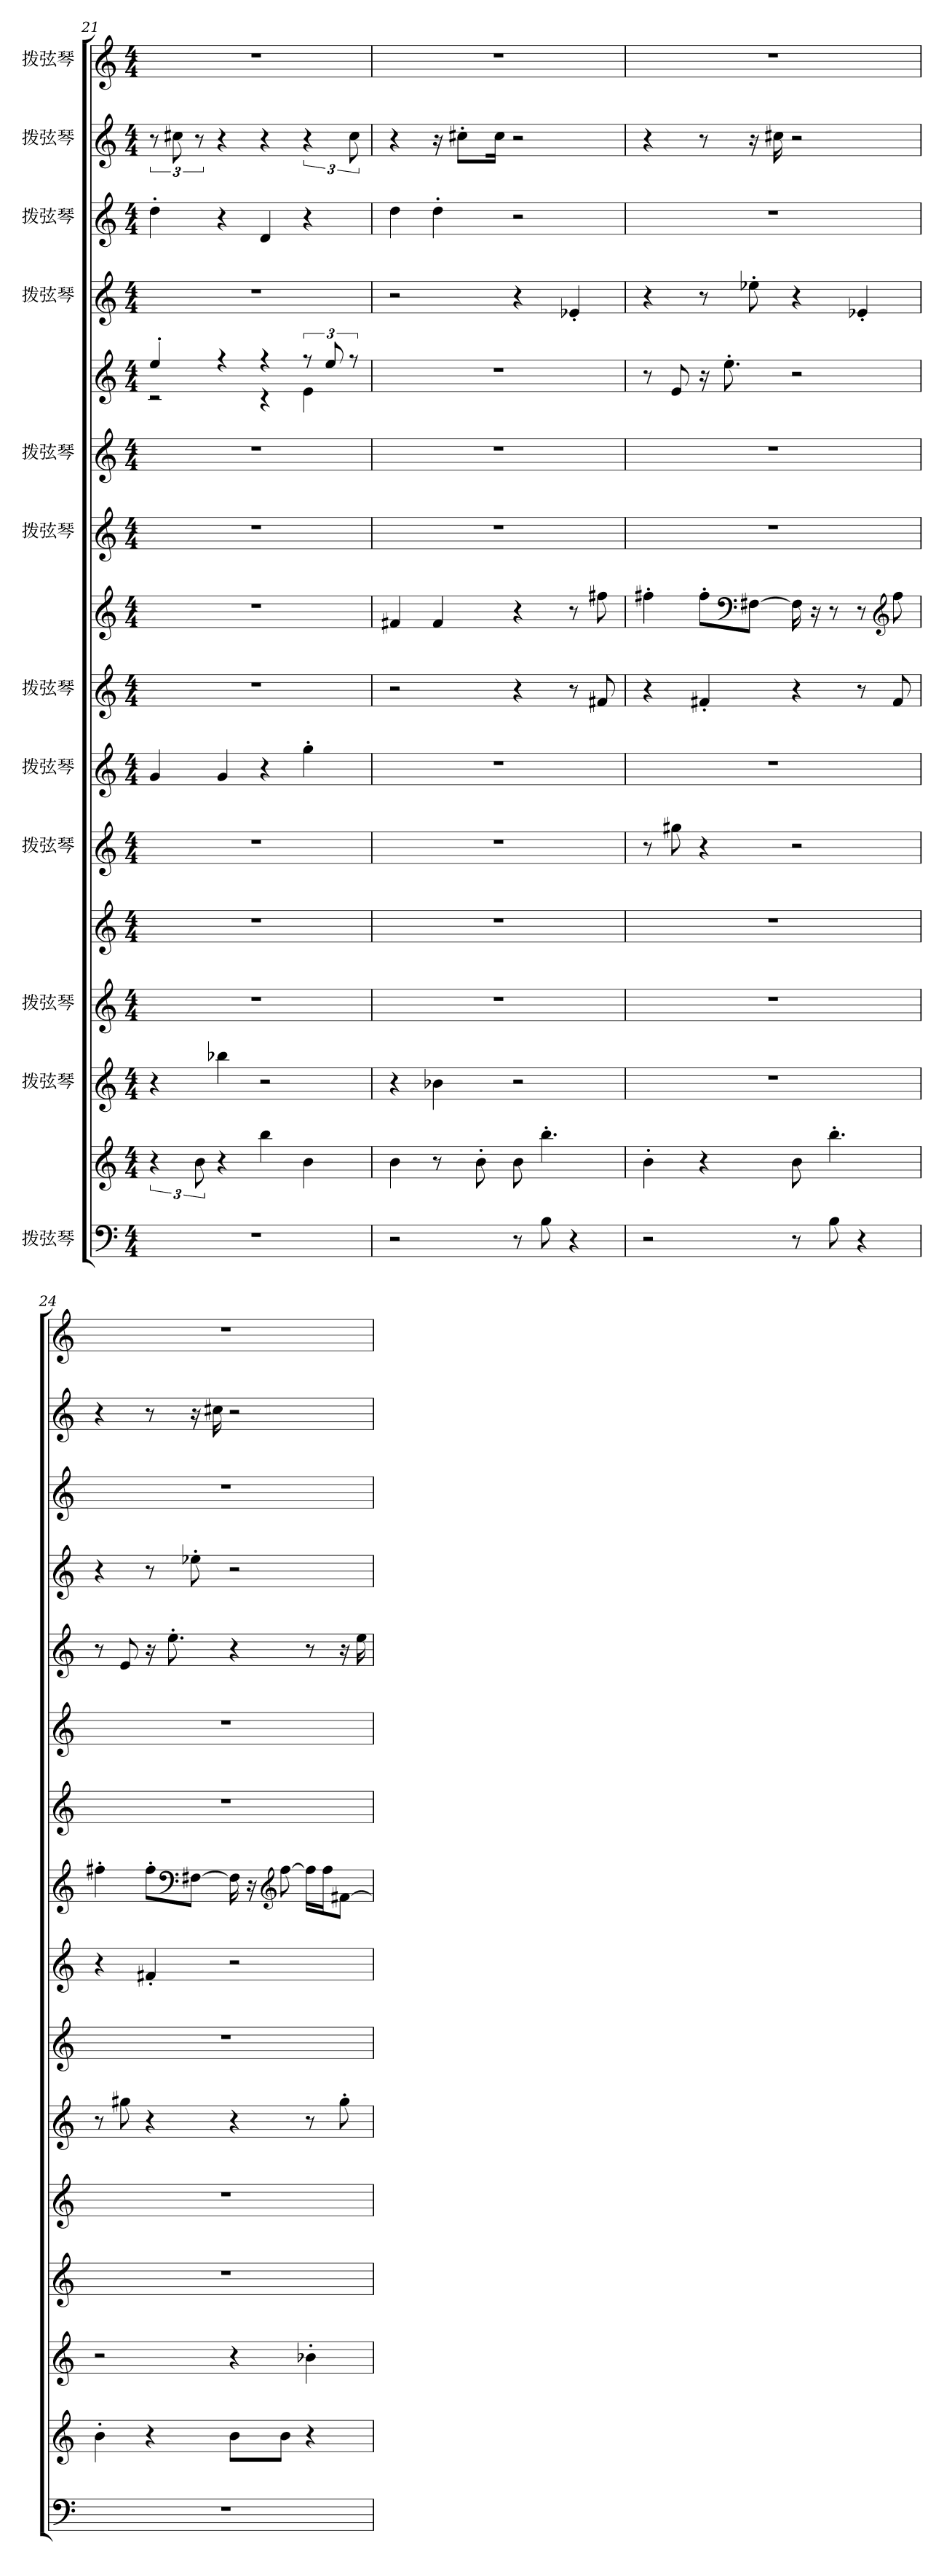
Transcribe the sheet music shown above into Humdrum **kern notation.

**kern	**kern	**kern	**kern	**kern	**kern	**kern	**kern	**kern	**kern	**kern	**kern	**kern	**kern	**kern	**kern
*part12	*part12	*part11	*part10	*part10	*part9	*part8	*part7	*part7	*part6	*part5	*part5	*part4	*part3	*part2	*part1
*staff16	*staff15	*staff14	*staff13	*staff12	*staff11	*staff10	*staff9	*staff8	*staff7	*staff6	*staff5	*staff4	*staff3	*staff2	*staff1
*I"拨弦琴	*	*I"拨弦琴	*I"拨弦琴	*	*I"拨弦琴	*I"拨弦琴	*I"拨弦琴	*	*I"拨弦琴	*I"拨弦琴	*	*I"拨弦琴	*I"拨弦琴	*I"拨弦琴	*I"拨弦琴
*clefF4	*clefG2	*clefG2	*clefG2	*clefG2	*clefG2	*clefG2	*clefG2	*clefG2	*clefG2	*clefG2	*clefG2	*clefG2	*clefG2	*clefG2	*clefG2
*k[]	*k[]	*k[]	*k[]	*k[]	*k[]	*k[]	*k[]	*k[]	*k[]	*k[]	*k[]	*k[]	*k[]	*k[]	*k[]
*M4/4	*M4/4	*M4/4	*M4/4	*M4/4	*M4/4	*M4/4	*M4/4	*M4/4	*M4/4	*M4/4	*M4/4	*M4/4	*M4/4	*M4/4	*M4/4
=21	=21	=21	=21	=21	=21	=21	=21	=21	=21	=21	=21	=21	=21	=21	=21
*	*	*	*	*	*	*	*	*	*	*	*^	*	*	*	*
1r	6r	4r	1r	1r	1r	4g/	1r	1r	1r	1r	4ee'/	2r	1r	4dd'\	12r	1r
.	.	.	.	.	.	.	.	.	.	.	.	.	.	.	12cc#X\	.
.	12b\	.	.	.	.	.	.	.	.	.	.	.	.	.	12r	.
.	4r	4bb-X\	.	.	.	4g/	.	.	.	.	4r	.	.	4r	4r	.
.	4bb\	2r	.	.	.	4r	.	.	.	.	4r	4r	.	4d/	4r	.
.	4b\	.	.	.	.	4gg'\	.	.	.	.	12r	4e\	.	4r	6r	.
.	.	.	.	.	.	.	.	.	.	.	12ee/	.	.	.	.	.
.	.	.	.	.	.	.	.	.	.	.	12r	.	.	.	12cc#\	.
*	*	*	*	*	*	*	*	*	*	*	*v	*v	*	*	*	*
=22	=22	=22	=22	=22	=22	=22	=22	=22	=22	=22	=22	=22	=22	=22	=22
2r	4b\	4r	1r	1r	1r	1r	2r	4f#X/	1r	1r	1r	2r	4dd\	4r	1r
.	8r	4b-X\	.	.	.	.	.	4f#/	.	.	.	.	4dd'\	16r	.
.	.	.	.	.	.	.	.	.	.	.	.	.	.	8cc#X'\L	.
.	8b'\	.	.	.	.	.	.	.	.	.	.	.	.	.	.
.	.	.	.	.	.	.	.	.	.	.	.	.	.	16cc#\Jk	.
8r	8b\	2r	.	.	.	.	4r	4r	.	.	.	4r	2r	2r	.
8B\	4.bb'\	.	.	.	.	.	.	.	.	.	.	.	.	.	.
4r	.	.	.	.	.	.	8r	8r	.	.	.	4e-X'/	.	.	.
.	.	.	.	.	.	.	8f#X/	8ff#X\	.	.	.	.	.	.	.
!!LO:PB:g=z
=23	=23	=23	=23	=23	=23	=23	=23	=23	=23	=23	=23	=23	=23	=23	=23
2r	4b'\	1r	1r	1r	8r	1r	4r	4ff#X'\	1r	1r	8r	4r	1r	4r	1r
.	.	.	.	.	8gg#X\	.	.	.	.	.	8e/	.	.	.	.
.	4r	.	.	.	4r	.	4f#X'/	8ff#'\L	.	.	16r	8r	.	8r	.
.	.	.	.	.	.	.	.	.	.	.	8.ee'\	.	.	.	.
*	*	*	*	*	*	*	*	*clefF4	*	*	*	*	*	*	*
.	.	.	.	.	.	.	.	[8F#X\J	.	.	.	8ee-X'\	.	16r	.
.	.	.	.	.	.	.	.	.	.	.	.	.	.	16cc#X\	.
8r	8b\	.	.	.	2r	.	4r	16F#\]	.	.	2r	4r	.	2r	.
.	.	.	.	.	.	.	.	16r	.	.	.	.	.	.	.
8B\	4.bb'\	.	.	.	.	.	.	8r	.	.	.	.	.	.	.
4r	.	.	.	.	.	.	8r	8r	.	.	.	4e-X'/	.	.	.
*	*	*	*	*	*	*	*	*clefG2	*	*	*	*	*	*	*
.	.	.	.	.	.	.	8f#/	8ff#\	.	.	.	.	.	.	.
=24	=24	=24	=24	=24	=24	=24	=24	=24	=24	=24	=24	=24	=24	=24	=24
1r	4b'\	2r	1r	1r	8r	1r	4r	4ff#X'\	1r	1r	8r	4r	1r	4r	1r
.	.	.	.	.	8gg#X\	.	.	.	.	.	8e/	.	.	.	.
.	4r	.	.	.	4r	.	4f#X'/	8ff#'\L	.	.	16r	8r	.	8r	.
.	.	.	.	.	.	.	.	.	.	.	8.ee'\	.	.	.	.
*	*	*	*	*	*	*	*	*clefF4	*	*	*	*	*	*	*
.	.	.	.	.	.	.	.	[8F#X\J	.	.	.	8ee-X'\	.	16r	.
.	.	.	.	.	.	.	.	.	.	.	.	.	.	16cc#X\	.
.	8b\L	4r	.	.	4r	.	2r	16F#\]	.	.	4r	2r	.	2r	.
.	.	.	.	.	.	.	.	16r	.	.	.	.	.	.	.
*	*	*	*	*	*	*	*	*clefG2	*	*	*	*	*	*	*
.	8b\J	.	.	.	.	.	.	[8ff#\	.	.	.	.	.	.	.
.	4r	4b-X'\	.	.	8r	.	.	16ff#\LL]	.	.	8r	.	.	.	.
.	.	.	.	.	.	.	.	16ff#\J	.	.	.	.	.	.	.
.	.	.	.	.	8gg#'\	.	.	[8f#X\J	.	.	16r	.	.	.	.
.	.	.	.	.	.	.	.	.	.	.	16ee\	.	.	.	.
=	=	=	=	=	=	=	=	=	=	=	=	=	=	=	=
*-	*-	*-	*-	*-	*-	*-	*-	*-	*-	*-	*-	*-	*-	*-	*-
